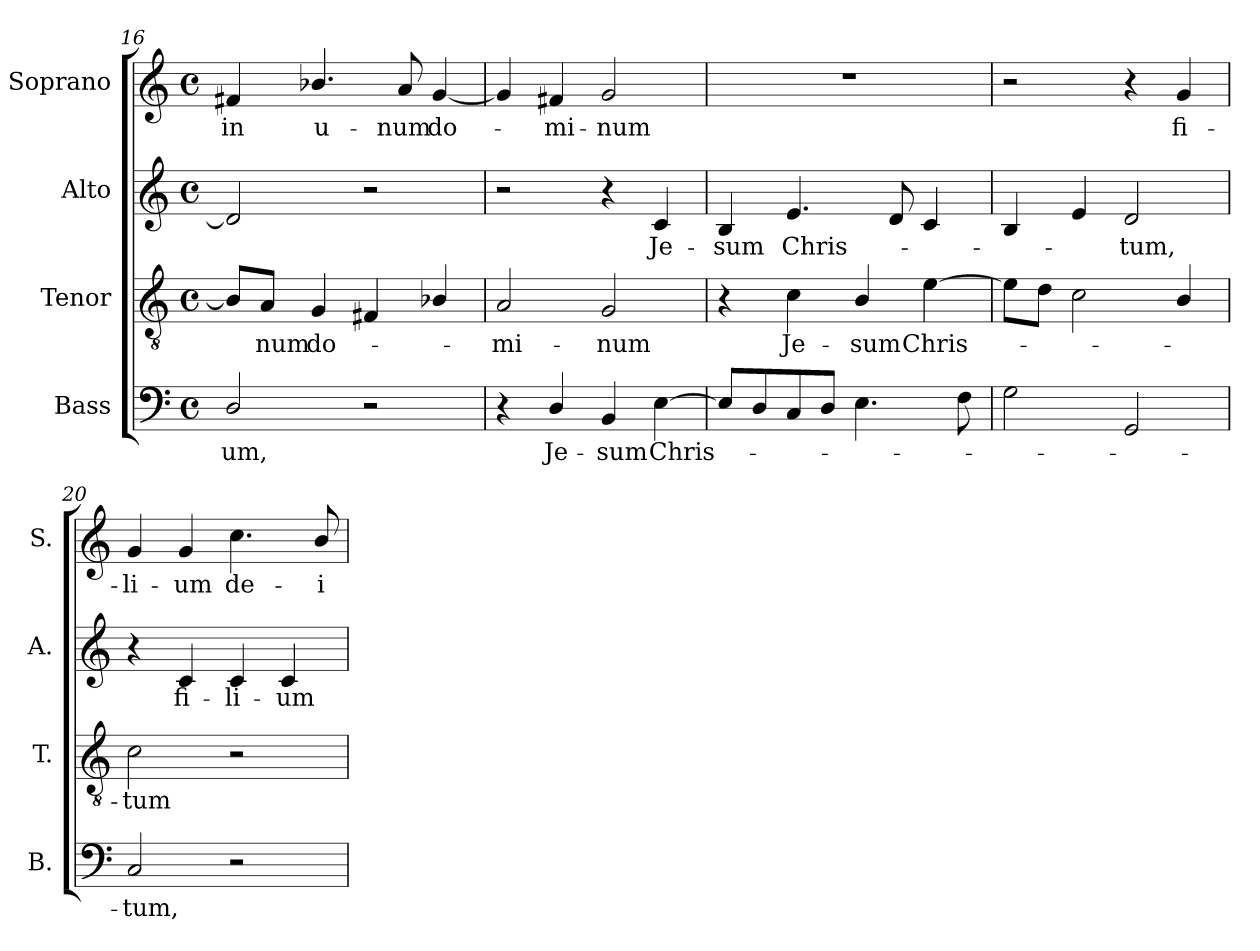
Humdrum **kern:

**kern	**text	**kern	**text	**kern	**text	**kern	**text
*part4	*part4	*part3	*part3	*part2	*part2	*part1	*part1
*staff4	*staff4	*staff3	*staff3	*staff2	*staff2	*staff1	*staff1
*I"Bass	*	*I"Tenor	*	*I"Alto	*	*I"Soprano	*
*I'B.	*	*I'T.	*	*I'A.	*	*I'S.	*
*clefF4	*	*clefGv2	*	*clefG2	*	*clefG2	*
*	*	*ITrd7c12	*	*	*	*	*
*k[]	*	*k[]	*	*k[]	*	*k[]	*
*C:	*	*C:	*	*C:	*	*C:	*
*M4/4	*	*M4/4	*	*M4/4	*	*M4/4	*
*met(c)	*	*met(c)	*	*met(c)	*	*met(c)	*
=16	=16	=16	=16	=16	=16	=16	=16
!	!LO:LY:b:color=#000000	!	!	!	!	!	!
!	!	!	!	!	!	!	!LO:LY:b:color=#000000
2Di/	-um,	8BB-i/L]	.	2di/]	.	4f#Xi/	in
!	!	!	!LO:LY:b:color=#000000	!	!	!	!
.	.	8AAi/J	-num	.	.	.	.
!	!	!	!LO:LY:b:color=#000000	!	!	!	!
!	!	!	!	!	!	!	!LO:LY:b:color=#000000
.	.	4GGi/	do-	.	.	4.b-Xi/	u-
2r	.	4FF#Xi/	.	2r	.	.	.
!	!	!	!	!	!	!	!LO:LY:b:color=#000000
.	.	.	.	.	.	8ai/	-num
!	!	!	!	!	!	!	!LO:LY:b:color=#000000
.	.	4BB-Xi/	.	.	.	[4gi/	do-
=17	=17	=17	=17	=17	=17	=17	=17
!	!	!	!LO:LY:b:color=#000000	!	!	!	!
4r	.	2AAi/	-mi-	2r	.	4gi/]	.
!	!LO:LY:b:color=#000000	!	!	!	!	!	!
!	!	!	!	!	!	!	!LO:LY:b:color=#000000
4Di/	Je-	.	.	.	.	4f#Xi/	-mi-
!	!LO:LY:b:color=#000000	!	!	!	!	!	!
!	!	!	!LO:LY:b:color=#000000	!	!	!	!
!	!	!	!	!	!	!	!LO:LY:b:color=#000000
4BBi/	-sum	2GGi/	-num	4r	.	2gi/	-num
!	!LO:LY:b:color=#000000	!	!	!	!	!	!
!	!	!	!	!	!LO:LY:b:color=#000000	!	!
[4Ei\	Chris-	.	.	4ci/	Je-	.	.
!!LO:PB:g=z
=18	=18	=18	=18	=18	=18	=18	=18
!	!	!	!	!	!LO:LY:b:color=#000000	!	!
8Ei/L]	.	4r	.	4Bi/	-sum	1r	.
8Di/	.	.	.	.	.	.	.
!	!	!	!LO:LY:b:color=#000000	!	!	!	!
!	!	!	!	!	!LO:LY:b:color=#000000	!	!
8Ci/	.	4Ci\	Je-	4.ei/	Chris-	.	.
8Di/J	.	.	.	.	.	.	.
!	!	!	!LO:LY:b:color=#000000	!	!	!	!
4.Ei\	.	4BBi/	-sum	.	.	.	.
.	.	.	.	8di/	.	.	.
!	!	!	!LO:LY:b:color=#000000	!	!	!	!
.	.	[4Ei\	Chris-	4ci/	.	.	.
8Fi\	.	.	.	.	.	.	.
=19	=19	=19	=19	=19	=19	=19	=19
2Gi\	.	8Ei\L]	.	4Bi/	.	2r	.
.	.	8Di\J	.	.	.	.	.
.	.	2Ci\	.	4ei/	.	.	.
!	!	!	!	!	!LO:LY:b:color=#000000	!	!
2GGi/	.	.	.	2di/	-tum,	4r	.
!	!	!	!	!	!	!	!LO:LY:b:color=#000000
.	.	4BBi/	.	.	.	4gi/	fi-
=20	=20	=20	=20	=20	=20	=20	=20
!	!LO:LY:b:color=#000000	!	!	!	!	!	!
!	!	!	!LO:LY:b:color=#000000	!	!	!	!
!	!	!	!	!	!	!	!LO:LY:b:color=#000000
2Ci/	-tum,	2Ci\	-tum	4r	.	4gi/	-li-
!	!	!	!	!	!LO:LY:b:color=#000000	!	!
!	!	!	!	!	!	!	!LO:LY:b:color=#000000
.	.	.	.	4ci/	fi-	4gi/	-um
!	!	!	!	!	!LO:LY:b:color=#000000	!	!
!	!	!	!	!	!	!	!LO:LY:b:color=#000000
2r	.	2r	.	4ci/	-li-	4.cci\	de-
!	!	!	!	!	!LO:LY:b:color=#000000	!	!
.	.	.	.	4ci/	-um	.	.
!	!	!	!	!	!	!	!LO:LY:b:color=#000000
.	.	.	.	.	.	8bi/	-i
=	=	=	=	=	=	=	=
*-	*-	*-	*-	*-	*-	*-	*-
